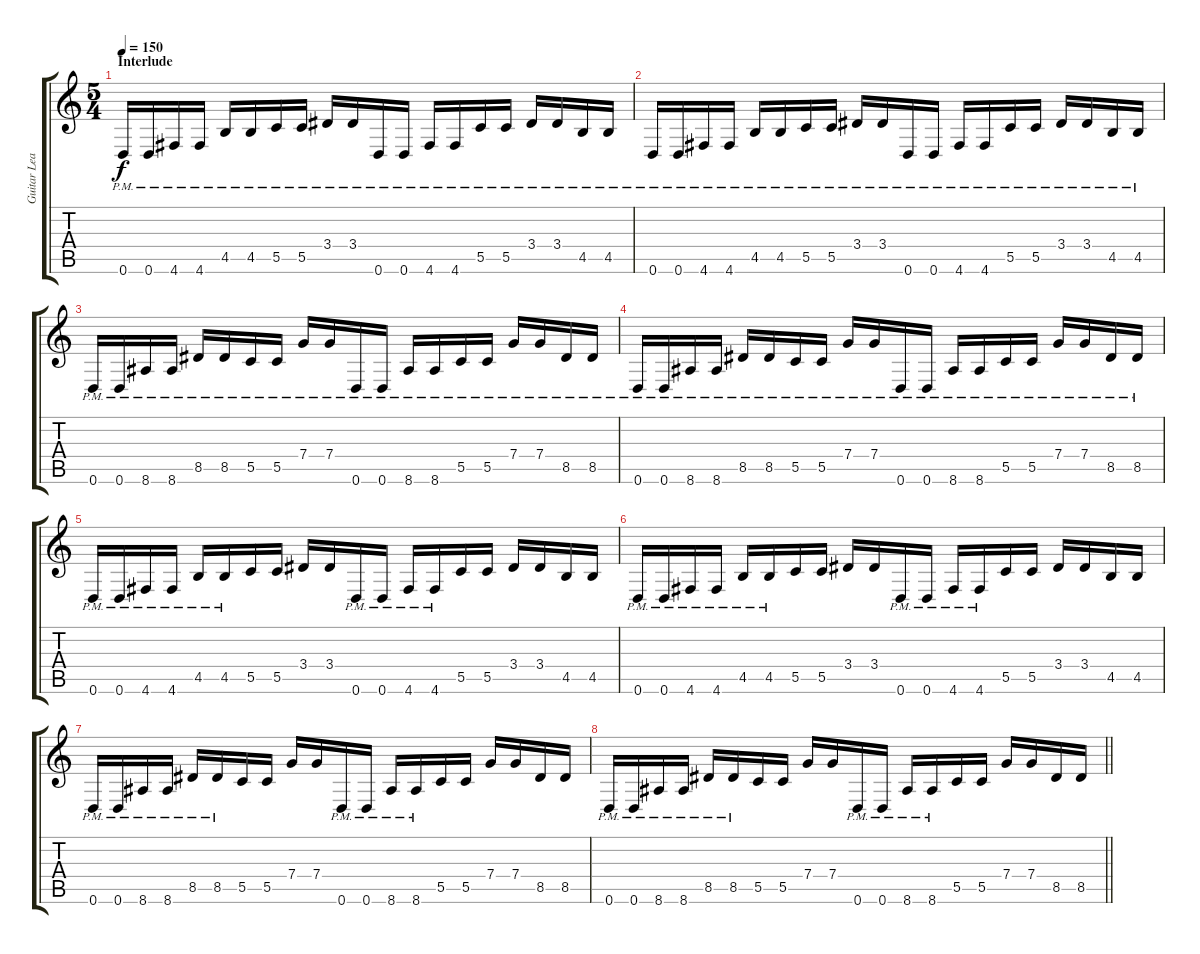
\track ("Guitar Lead (Brent Hinds)" "Guitar Lea") {instrument overdrivenguitar}
\staff {score tabs}
\tuning (D4 A3 F3 C3 G2 D2) {hide}
\ts (5 4)
\section ("" "Interlude")
\tempo 150
\clef g2
\ks c
0.6{pm}.16{dy f} 0.6{pm}.16 4.6{pm}.16 4.6{pm}.16 4.5{pm}.16 4.5{pm}.16 5.5{pm}.16 5.5{pm}.16 3.4{pm}.16 3.4{pm}.16 0.6{pm}.16 0.6{pm}.16 4.6{pm}.16 4.6{pm}.16 5.5{pm}.16 5.5{pm}.16 3.4{pm}.16 3.4{pm}.16 4.5{pm}.16 4.5{pm}.16 |
0.6{pm}.16 0.6{pm}.16 4.6{pm}.16 4.6{pm}.16 4.5{pm}.16 4.5{pm}.16 5.5{pm}.16 5.5{pm}.16 3.4{pm}.16 3.4{pm}.16 0.6{pm}.16 0.6{pm}.16 4.6{pm}.16 4.6{pm}.16 5.5{pm}.16 5.5{pm}.16 3.4{pm}.16 3.4{pm}.16 4.5{pm}.16 4.5{pm}.16 |
0.6{pm}.16 0.6{pm}.16 8.6{pm}.16 8.6{pm}.16 8.5{pm}.16 8.5{pm}.16 5.5{pm}.16 5.5{pm}.16 7.4{pm}.16 7.4{pm}.16 0.6{pm}.16 0.6{pm}.16 8.6{pm}.16 8.6{pm}.16 5.5{pm}.16 5.5{pm}.16 7.4{pm}.16 7.4{pm}.16 8.5{pm}.16 8.5{pm}.16 |
0.6{pm}.16 0.6{pm}.16 8.6{pm}.16 8.6{pm}.16 8.5{pm}.16 8.5{pm}.16 5.5{pm}.16 5.5{pm}.16 7.4{pm}.16 7.4{pm}.16 0.6{pm}.16 0.6{pm}.16 8.6{pm}.16 8.6{pm}.16 5.5{pm}.16 5.5{pm}.16 7.4{pm}.16 7.4{pm}.16 8.5{pm}.16 8.5{pm}.16 |
0.6{pm}.16 0.6{pm}.16 4.6{pm}.16 4.6{pm}.16 4.5{pm}.16 4.5{pm}.16 5.5.16 5.5.16 3.4.16 3.4.16 0.6{pm}.16 0.6{pm}.16 4.6{pm}.16 4.6{pm}.16 5.5.16 5.5.16 3.4.16 3.4.16 4.5.16 4.5.16 |
0.6{pm}.16 0.6{pm}.16 4.6{pm}.16 4.6{pm}.16 4.5{pm}.16 4.5{pm}.16 5.5.16 5.5.16 3.4.16 3.4.16 0.6{pm}.16 0.6{pm}.16 4.6{pm}.16 4.6{pm}.16 5.5.16 5.5.16 3.4.16 3.4.16 4.5.16 4.5.16 |
0.6{pm}.16 0.6{pm}.16 8.6{pm}.16 8.6{pm}.16 8.5{pm}.16 8.5{pm}.16 5.5.16 5.5.16 7.4.16 7.4.16 0.6{pm}.16 0.6{pm}.16 8.6{pm}.16 8.6{pm}.16 5.5.16 5.5.16 7.4.16 7.4.16 8.5.16 8.5.16 |
\barLineRight lightlight
0.6{pm}.16 0.6{pm}.16 8.6{pm}.16 8.6{pm}.16 8.5{pm}.16 8.5{pm}.16 5.5.16 5.5.16 7.4.16 7.4.16 0.6{pm}.16 0.6{pm}.16 8.6{pm}.16 8.6{pm}.16 5.5.16 5.5.16 7.4.16 7.4.16 8.5.16 8.5.16
